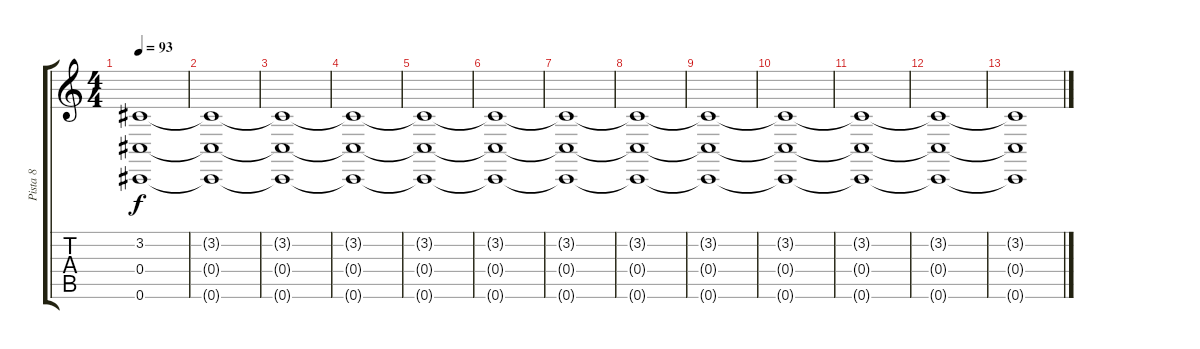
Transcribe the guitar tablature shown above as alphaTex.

\track ("Pista 8" "Pista 8") {instrument synthstrings2}
\staff {score tabs}
\tuning (Eb4 Bb3 Gb3 Db3 Ab2 Db2) {hide}
\ts (4 4)
\tempo 93
\clef g2
\ks c
(3.2 0.4 0.6).1{dy f} |
(3.2{t} 0.4{t} 0.6{t}).1 |
(3.2{t} 0.4{t} 0.6{t}).1 |
(3.2{t} 0.4{t} 0.6{t}).1 |
(3.2{t} 0.4{t} 0.6{t}).1 |
(3.2{t} 0.4{t} 0.6{t}).1 |
(3.2{t} 0.4{t} 0.6{t}).1 |
(3.2{t} 0.4{t} 0.6{t}).1 |
(3.2{t} 0.4{t} 0.6{t}).1 |
(3.2{t} 0.4{t} 0.6{t}).1 |
(3.2{t} 0.4{t} 0.6{t}).1 |
(3.2{t} 0.4{t} 0.6{t}).1 |
(3.2{t} 0.4{t} 0.6{t}).1
